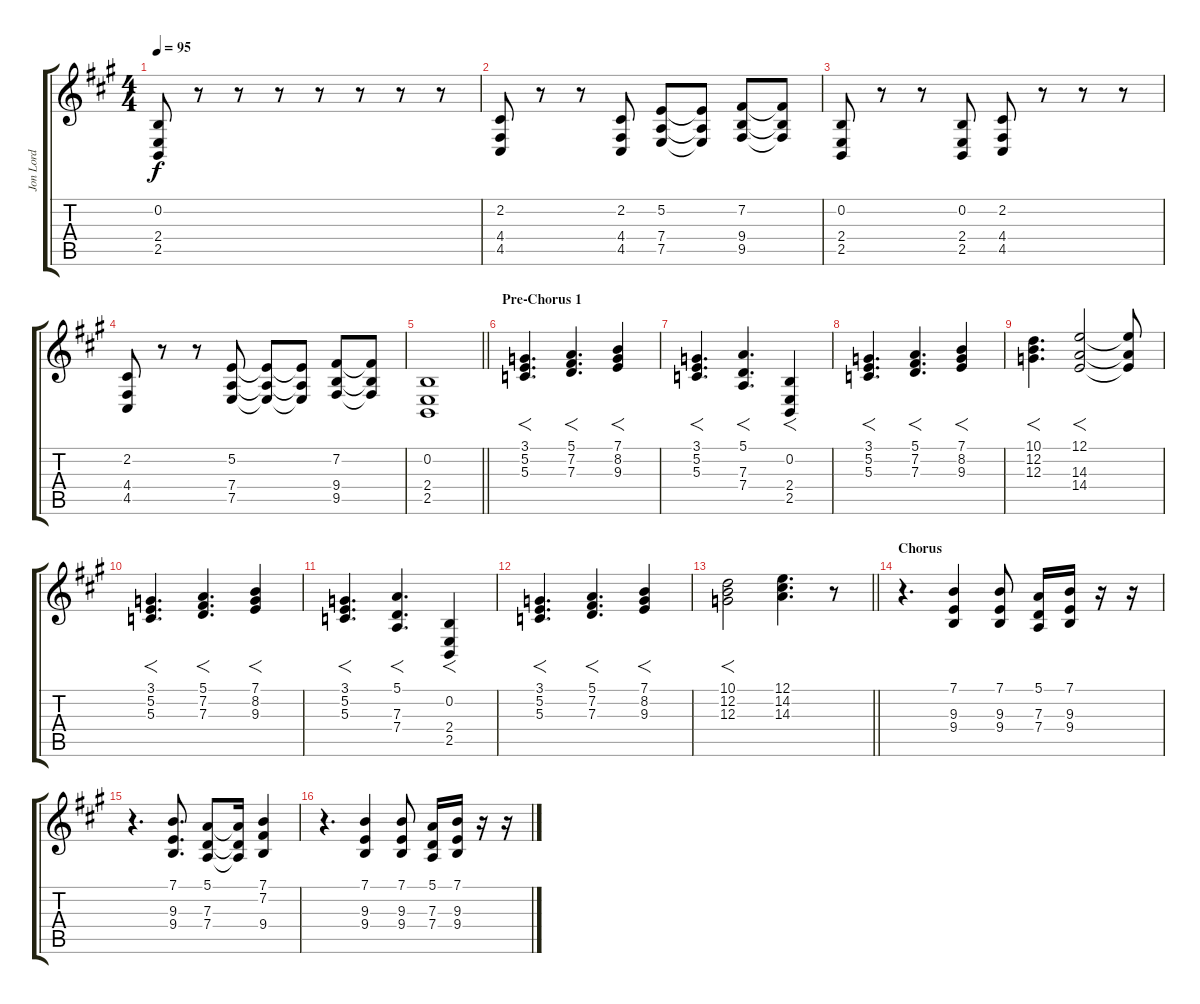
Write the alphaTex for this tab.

\track ("Jon Lord" "Jon Lord") {instrument drawbarorgan}
\staff {score tabs}
\tuning (E4 B3 G3 D3 A2 E2) {hide}
\ts (4 4)
\tempo 95
\clef g2
\ks f#minor
(0.2 2.4 2.5).8{dy f} r.8 r.8 r.8 r.8 r.8 r.8 r.8 |
(2.2 4.4 4.5).8 r.8 r.8 (2.2 4.4 4.5).8 (5.2 7.4 7.5).8 (5.2{t} 7.4{t} 7.5{t}).8 (7.2 9.4 9.5).8 (7.2{t} 9.4{t} 9.5{t}).8 |
(0.2 2.4 2.5).8 r.8 r.8 (0.2 2.4 2.5).8 (2.2 4.4 4.5).8 r.8 r.8 r.8 |
(2.2 4.4 4.5).8 r.8 r.8 (5.2 7.4 7.5).8 (5.2{t} 7.4{t} 7.5{t}).8 (5.2{t} 7.4{t} 7.5{t}).8 (7.2 9.4 9.5).8 (7.2{t} 9.4{t} 9.5{t}).8 |
\barLineRight lightlight
(0.2 2.4 2.5).1 |
\section ("" "Pre-Chorus 1")
(3.1 5.2 5.3).4{f d} (5.1 7.2 7.3).4{f d} (7.1 8.2 9.3).4{f} |
(3.1 5.2 5.3).4{f d} (5.1 7.3 7.4).4{f d} (0.2 2.4 2.5).4{f} |
(3.1 5.2 5.3).4{f d} (5.1 7.2 7.3).4{f d} (7.1 8.2 9.3).4{f} |
(10.1 12.2 12.3).4{f d} (12.1 14.3 14.4).2{f} (12.1{t} 14.3{t} 14.4{t}).8 |
(3.1 5.2 5.3).4{f d} (5.1 7.2 7.3).4{f d} (7.1 8.2 9.3).4{f} |
(3.1 5.2 5.3).4{f d} (5.1 7.3 7.4).4{f d} (0.2 2.4 2.5).4{f} |
(3.1 5.2 5.3).4{f d} (5.1 7.2 7.3).4{f d} (7.1 8.2 9.3).4{f} |
\barLineRight lightlight
(10.1 12.2 12.3).2{f} (12.1 14.2 14.3).4{d} r.8 |
\section ("" "Chorus")
r.4{d} (7.1 9.3 9.4).4 (7.1 9.3 9.4).8 (5.1 7.3 7.4).16 (7.1 9.3 9.4).16 r.16 r.16 |
r.4{d} (7.1 9.3 9.4).8{d} (5.1 7.3 7.4).8 (5.1{t} 7.3{t} 7.4{t}).16 (7.1 7.2 9.4).4 |
r.4{d} (7.1 9.3 9.4).4 (7.1 9.3 9.4).8 (5.1 7.3 7.4).16 (7.1 9.3 9.4).16 r.16 r.16
